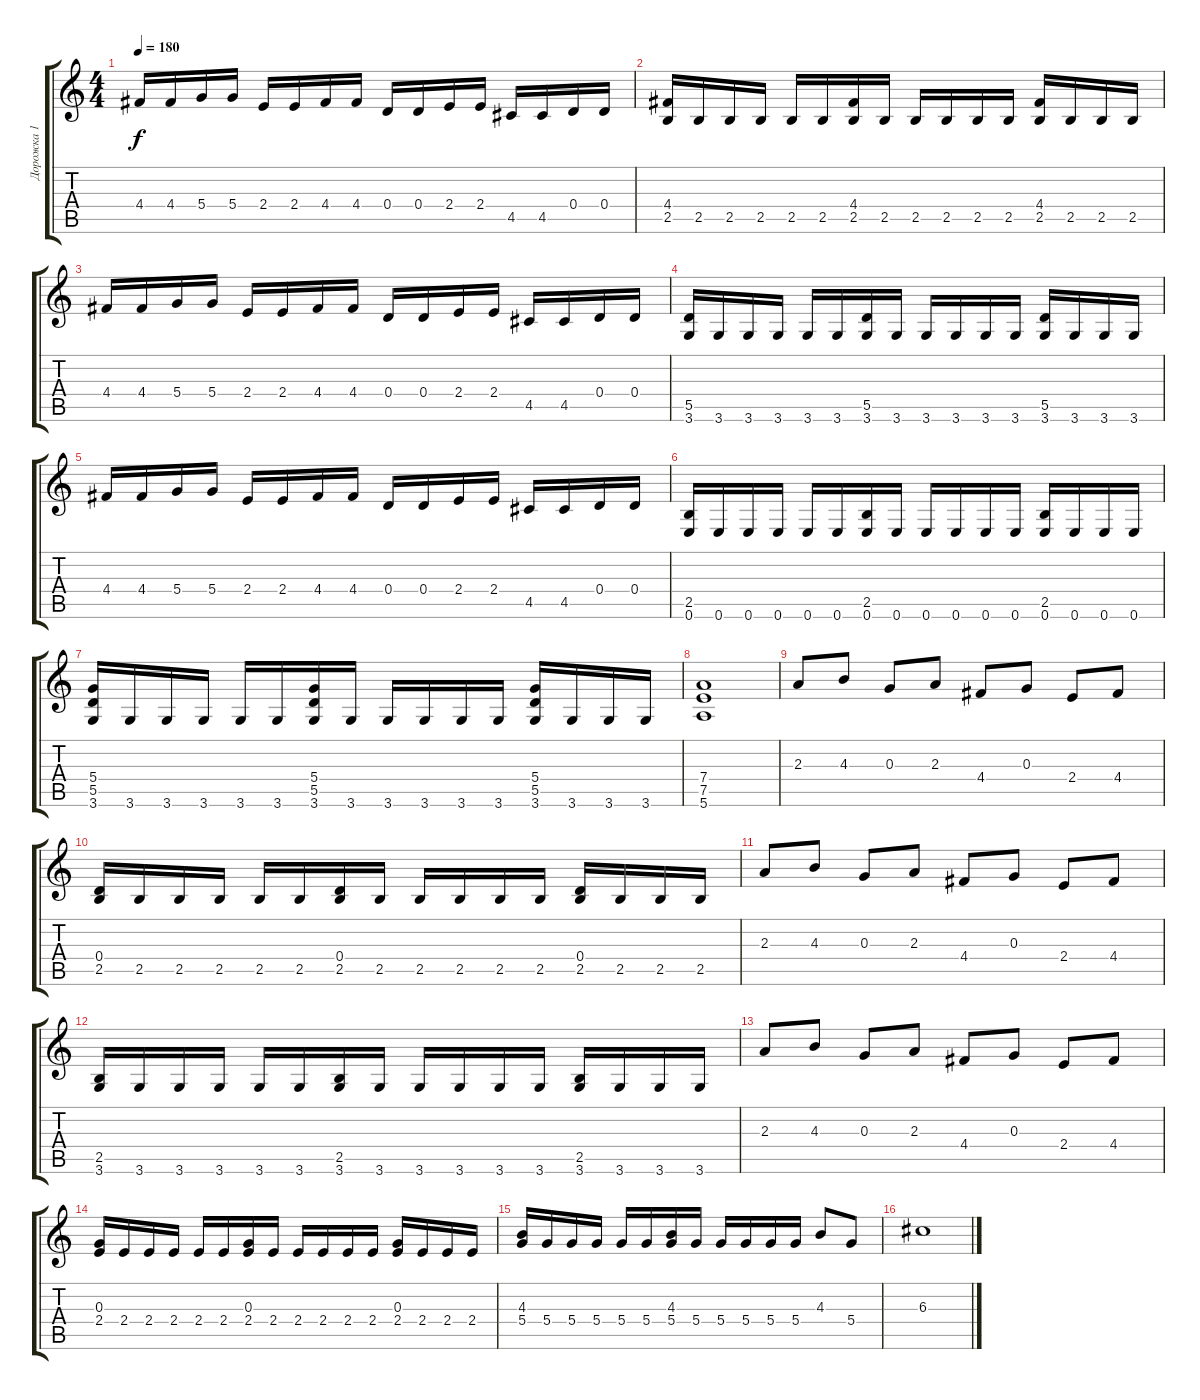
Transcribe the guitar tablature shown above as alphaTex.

\track ("Дорожка 1" "Дорожка 1") {instrument distortionguitar}
\staff {score tabs}
\tuning (E4 B3 G3 D3 A2 E2) {hide}
\ts (4 4)
\tempo 180
\clef g2
\ks c
4.4.16{dy f} 4.4.16 5.4.16 5.4.16 2.4.16 2.4.16 4.4.16 4.4.16 0.4.16 0.4.16 2.4.16 2.4.16 4.5.16 4.5.16 0.4.16 0.4.16 |
(4.4 2.5).16 2.5.16 2.5.16 2.5.16 2.5.16 2.5.16 (4.4 2.5).16 2.5.16 2.5.16 2.5.16 2.5.16 2.5.16 (4.4 2.5).16 2.5.16 2.5.16 2.5.16 |
4.4.16 4.4.16 5.4.16 5.4.16 2.4.16 2.4.16 4.4.16 4.4.16 0.4.16 0.4.16 2.4.16 2.4.16 4.5.16 4.5.16 0.4.16 0.4.16 |
(5.5 3.6).16 3.6.16 3.6.16 3.6.16 3.6.16 3.6.16 (5.5 3.6).16 3.6.16 3.6.16 3.6.16 3.6.16 3.6.16 (5.5 3.6).16 3.6.16 3.6.16 3.6.16 |
4.4.16 4.4.16 5.4.16 5.4.16 2.4.16 2.4.16 4.4.16 4.4.16 0.4.16 0.4.16 2.4.16 2.4.16 4.5.16 4.5.16 0.4.16 0.4.16 |
(2.5 0.6).16 0.6.16 0.6.16 0.6.16 0.6.16 0.6.16 (2.5 0.6).16 0.6.16 0.6.16 0.6.16 0.6.16 0.6.16 (2.5 0.6).16 0.6.16 0.6.16 0.6.16 |
(5.4 5.5 3.6).16 3.6.16 3.6.16 3.6.16 3.6.16 3.6.16 (5.4 5.5 3.6).16 3.6.16 3.6.16 3.6.16 3.6.16 3.6.16 (5.4 5.5 3.6).16 3.6.16 3.6.16 3.6.16 |
(7.4 7.5 5.6).1 |
2.3.8 4.3.8 0.3.8 2.3.8 4.4.8 0.3.8 2.4.8 4.4.8 |
(0.4 2.5).16 2.5.16 2.5.16 2.5.16 2.5.16 2.5.16 (0.4 2.5).16 2.5.16 2.5.16 2.5.16 2.5.16 2.5.16 (0.4 2.5).16 2.5.16 2.5.16 2.5.16 |
2.3.8 4.3.8 0.3.8 2.3.8 4.4.8 0.3.8 2.4.8 4.4.8 |
(2.5 3.6).16 3.6.16 3.6.16 3.6.16 3.6.16 3.6.16 (2.5 3.6).16 3.6.16 3.6.16 3.6.16 3.6.16 3.6.16 (2.5 3.6).16 3.6.16 3.6.16 3.6.16 |
2.3.8 4.3.8 0.3.8 2.3.8 4.4.8 0.3.8 2.4.8 4.4.8 |
(0.3 2.4).16 2.4.16 2.4.16 2.4.16 2.4.16 2.4.16 (0.3 2.4).16 2.4.16 2.4.16 2.4.16 2.4.16 2.4.16 (0.3 2.4).16 2.4.16 2.4.16 2.4.16 |
(4.3 5.4).16 5.4.16 5.4.16 5.4.16 5.4.16 5.4.16 (4.3 5.4).16 5.4.16 5.4.16 5.4.16 5.4.16 5.4.16 4.3.8 5.4.8 |
6.3.1
